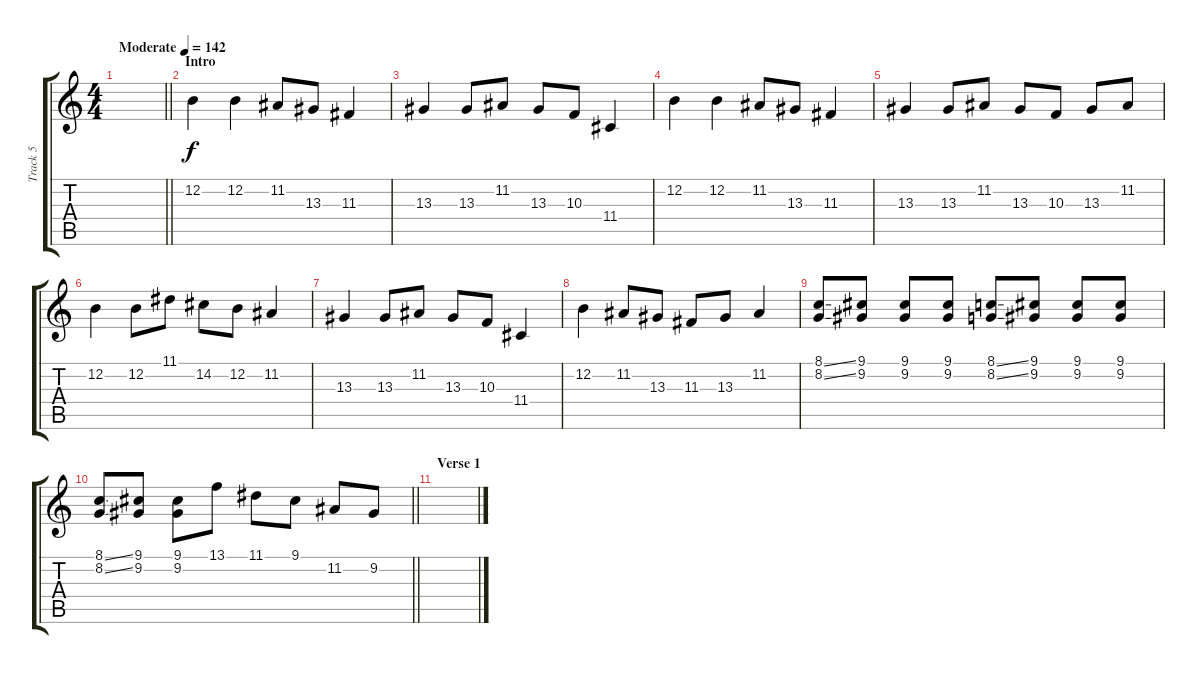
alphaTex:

\track ("Track 5" "Track 5") {instrument drawbarorgan}
\staff {score tabs}
\tuning (E4 B3 G3 D3 A2 E2) {hide}
\ts (4 4)
\tempo (142 "Moderate")
\clef g2
\barLineRight lightlight
\ks c
|
\section ("" "Intro")
12.2.4 12.2.4 11.2.8 13.3.8 11.3.4 |
13.3.4 13.3.8 11.2.8 13.3.8 10.3.8 11.4.4 |
12.2.4 12.2.4 11.2.8 13.3.8 11.3.4 |
13.3.4 13.3.8 11.2.8 13.3.8 10.3.8 13.3.8 11.2.8 |
12.2.4 12.2.8 11.1.8 14.2.8 12.2.8 11.2.4 |
13.3.4 13.3.8 11.2.8 13.3.8 10.3.8 11.4.4 |
12.2.4 11.2.8 13.3.8 11.3.8 13.3.8 11.2.4 |
(8.1{ss} 8.2{ss}).8 (9.1 9.2).8 (9.1 9.2).8 (9.1 9.2).8 (8.1{ss} 8.2{ss}).8 (9.1 9.2).8 (9.1 9.2).8 (9.1 9.2).8 |
\barLineRight lightlight
(8.1{ss} 8.2{ss}).8 (9.1 9.2).8 (9.1 9.2).8 13.1.8 11.1.8 9.1.8 11.2.8 9.2.8 |
\section ("" "Verse 1")
